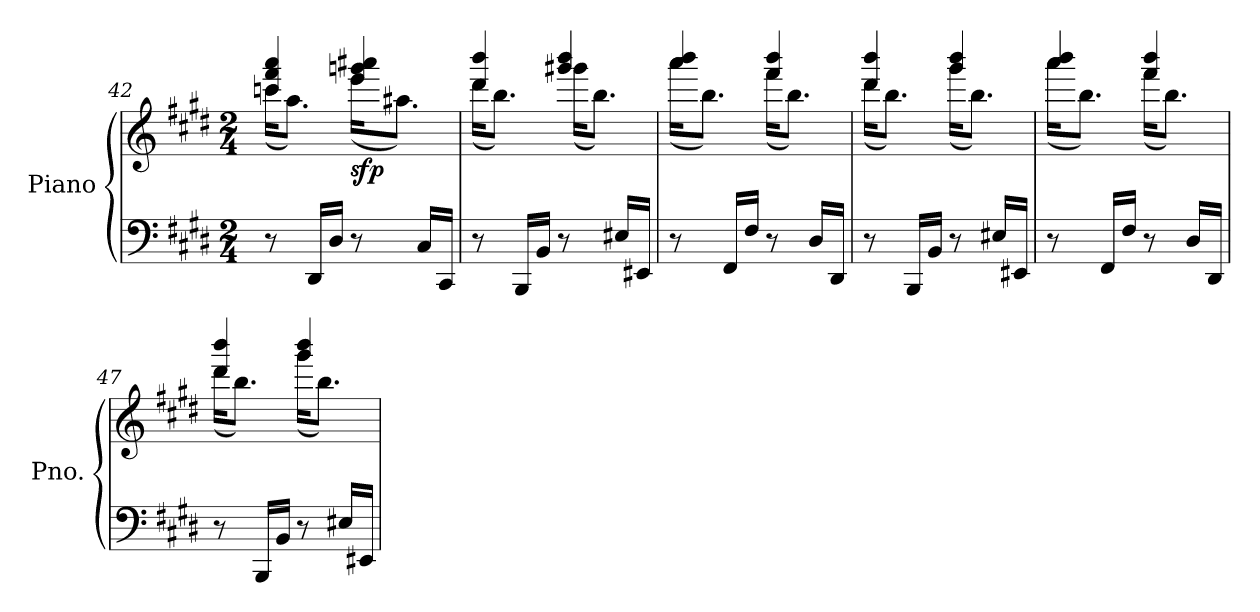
**kern	**kern	**dynam
*part1	*part1	*part1
*staff2	*staff1	*staff1/2
*I"Piano	*	*
*I'Pno.	*	*
!!LO:LB:g=z
*clefF4	*clefG2	*
*k[f#c#g#d#]	*k[f#c#g#d#]	*
*M2/4	*M2/4	*
=42	=42	=42
*	*^	*
8r	4cccn/ 4fff#/ 4aaa/	(16ccc\KL	.
.	.	8.aa\J)	.
16DD#/LL	.	.	.
16D#/JJ	.	.	.
!	!	!	!LO:DY:b
8r	4eee/ 4gggn/ 4aaa#X/	(16eee\KL	sfp
.	.	8.aa#X\J)	.
16C#/LL	.	.	.
16CC#/JJ	.	.	.
=43	=43	=43	=43
!	!	!	!LO:DY:b
8r	4ddd#/ 4bbb/	(16ddd#\KL	other-dynamics
.	.	8.bb\J)	.
16BBB/LL	.	.	.
16BB/JJ	.	.	.
8r	4ggg#X/ 4bbb/	(16ggg#\KL	.
.	.	8.bb\J)	.
16E#X/LL	.	.	.
16EE#X/JJ	.	.	.
=44	=44	=44	=44
8r	4aaa/ 4bbb/	(16aaa\KL	.
.	.	8.bb\J)	.
16FF#/LL	.	.	.
16F#/JJ	.	.	.
8r	4fff#/ 4bbb/	(16fff#\KL	.
.	.	8.bb\J)	.
16D#/LL	.	.	.
16DD#/JJ	.	.	.
=45	=45	=45	=45
8r	4ddd#/ 4bbb/	(16ddd#\KL	.
.	.	8.bb\J)	.
16BBB/LL	.	.	.
16BB/JJ	.	.	.
8r	4ggg#/ 4bbb/	(16ggg#\KL	.
.	.	8.bb\J)	.
16E#X/LL	.	.	.
16EE#X/JJ	.	.	.
=46	=46	=46	=46
8r	4aaa/ 4bbb/	(16aaa\KL	.
.	.	8.bb\J)	.
16FF#/LL	.	.	.
16F#/JJ	.	.	.
8r	4fff#/ 4bbb/	(16fff#\KL	.
.	.	8.bb\J)	.
16D#/LL	.	.	.
16DD#/JJ	.	.	.
!!LO:LB:g=z	!!
=47	=47	=47	=47
8r	4ddd#/ 4bbb/	(16ddd#\KL	.
.	.	8.bb\J)	.
16BBB/LL	.	.	.
16BB/JJ	.	.	.
8r	4ggg#/ 4bbb/	(16ggg#\KL	.
.	.	8.bb\J)	.
16E#X/LL	.	.	.
16EE#X/JJ	.	.	.
*	*v	*v	*
=	=	=
*-	*-	*-
